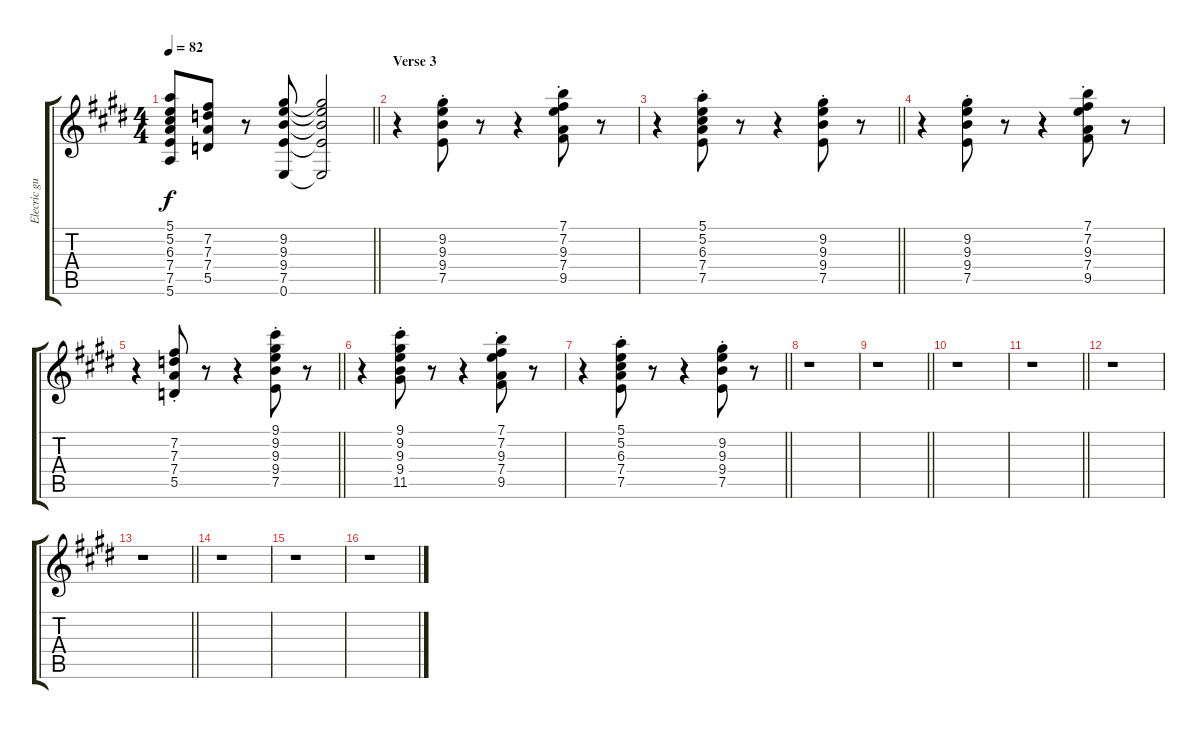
\track ("Elecric guitar 3" "Elecric gu") {instrument electricguitarclean}
\staff {score tabs}
\tuning (E4 B3 G3 D3 A2 E2) {hide}
\ts (4 4)
\tempo 82
\clef g2
\barLineRight lightlight
\ks e
(5.1 5.2 6.3 7.4 7.5 5.6).8{dy f} (7.2 7.3 7.4 5.5).8 r.8 (9.2 9.3 9.4 7.5 0.6).8 (9.2{t} 9.3{t} 9.4{t} 7.5{t} 0.6{t}).2 |
\section ("" "Verse 3")
r.4 (9.2 9.3 9.4 7.5{st}).8 r.8 r.4 (7.1 7.2 9.3 7.4 9.5{st}).8 r.8 |
\barLineRight lightlight
r.4 (5.1{st} 5.2 6.3 7.4 7.5).8 r.8 r.4 (9.2 9.3 9.4 7.5{st}).8 r.8 |
r.4 (9.2{st} 9.3 9.4 7.5).8 r.8 r.4 (7.1 7.2 9.3 7.4 9.5{st}).8 r.8 |
\barLineRight lightlight
r.4 (7.2{st} 7.3 7.4 5.5).8 r.8 r.4 (9.1 9.2 9.3 9.4 7.5{st}).8 r.8 |
r.4 (9.1{st} 9.2 9.3 9.4 11.5).8 r.8 r.4 (7.1 7.2 9.3 7.4 9.5{st}).8 r.8 |
\barLineRight lightlight
r.4 (5.1{st} 5.2 6.3 7.4 7.5).8 r.8 r.4 (9.2 9.3 9.4 7.5{st}).8 r.8 |
r.1 |
\barLineRight lightlight
r.1 |
r.1 |
\barLineRight lightlight
r.1 |
r.1 |
\barLineRight lightlight
r.1 |
r.1 |
r.1 |
r.1
